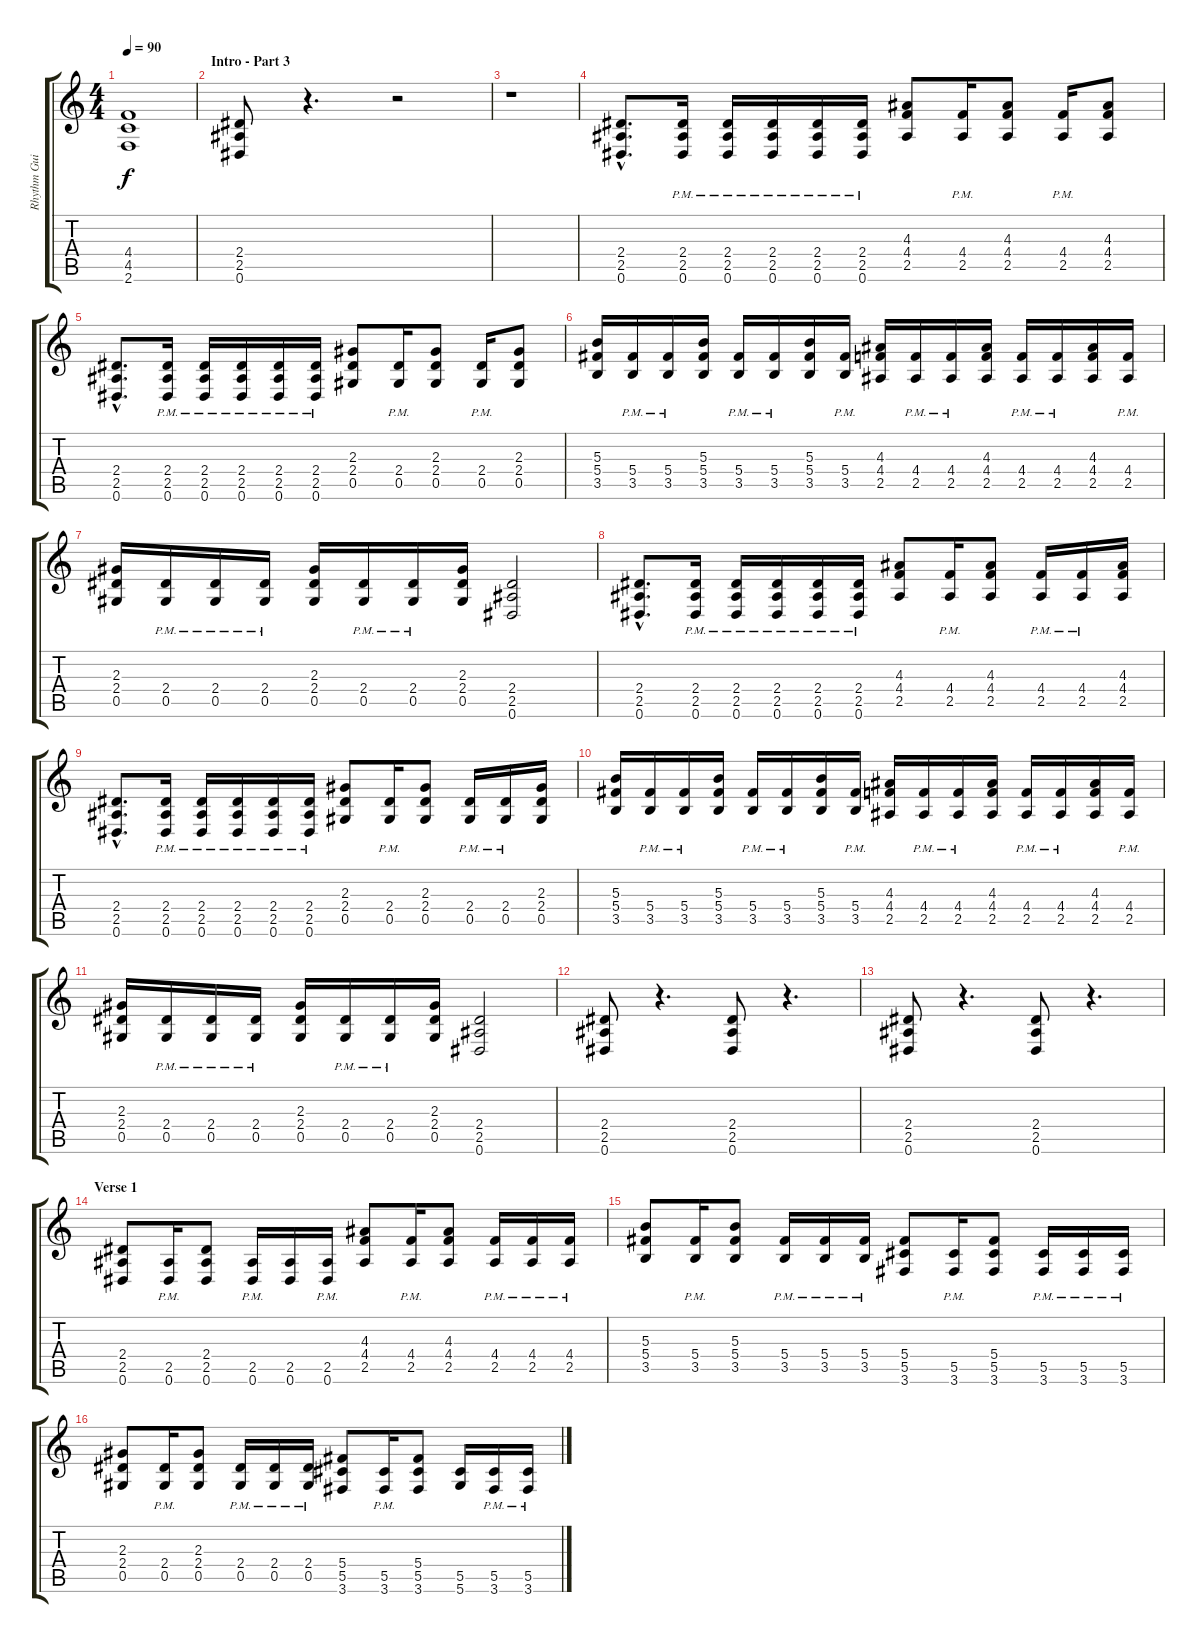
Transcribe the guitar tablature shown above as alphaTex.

\track ("Rhythm Guitar" "Rhythm Gui") {instrument overdrivenguitar}
\staff {score tabs}
\tuning (Eb4 Bb3 Gb3 Db3 Ab2 Eb2) {hide}
\ts (4 4)
\tempo 90
\clef g2
\ks c
(4.4 4.5 2.6).1{dy f} |
\section ("" "Intro - Part 3")
(2.4 2.5 0.6).8 r.4{d} r.2 |
r.1 |
(2.4{hac} 2.5{hac} 0.6{hac}).8{d} (2.4{pm} 2.5{pm} 0.6{pm}).16 (2.4{pm} 2.5{pm} 0.6{pm}).16 (2.4{pm} 2.5{pm} 0.6{pm}).16 (2.4{pm} 2.5{pm} 0.6{pm}).16 (2.4{pm} 2.5{pm} 0.6{pm}).16 (4.3 4.4 2.5).8 (4.4{pm} 2.5{pm}).16 (4.3 4.4 2.5).8 (4.4{pm} 2.5{pm}).16 (4.3 4.4 2.5).8 |
(2.4{hac} 2.5{hac} 0.6{hac}).8{d} (2.4{pm} 2.5{pm} 0.6{pm}).16 (2.4{pm} 2.5{pm} 0.6{pm}).16 (2.4{pm} 2.5{pm} 0.6{pm}).16 (2.4{pm} 2.5{pm} 0.6{pm}).16 (2.4{pm} 2.5{pm} 0.6).16 (2.3 2.4 0.5).8 (2.4{pm} 0.5{pm}).16 (2.3 2.4 0.5).8 (2.4{pm} 0.5{pm}).16 (2.3 2.4 0.5).8 |
(5.3 5.4 3.5).16 (5.4{pm} 3.5{pm}).16 (5.4{pm} 3.5{pm}).16 (5.3 5.4 3.5).16 (5.4{pm} 3.5{pm}).16 (5.4{pm} 3.5{pm}).16 (5.3 5.4 3.5).16 (5.4{pm} 3.5{pm}).16 (4.3 4.4 2.5).16 (4.4{pm} 2.5{pm}).16 (4.4{pm} 2.5{pm}).16 (4.3 4.4 2.5).16 (4.4{pm} 2.5{pm}).16 (4.4{pm} 2.5{pm}).16 (4.3 4.4 2.5).16 (4.4{pm} 2.5{pm}).16 |
(2.3 2.4 0.5).16 (2.4{pm} 0.5{pm}).16 (2.4{pm} 0.5{pm}).16 (2.4{pm} 0.5{pm}).16 (2.3 2.4 0.5).16 (2.4{pm} 0.5{pm}).16 (2.4{pm} 0.5{pm}).16 (2.3 2.4 0.5).16 (2.4 2.5 0.6).2 |
(2.4{hac} 2.5{hac} 0.6{hac}).8{d} (2.4{pm} 2.5{pm} 0.6{pm}).16 (2.4{pm} 2.5{pm} 0.6{pm}).16 (2.4{pm} 2.5{pm} 0.6{pm}).16 (2.4{pm} 2.5{pm} 0.6{pm}).16 (2.4{pm} 2.5{pm} 0.6{pm}).16 (4.3 4.4 2.5).8 (4.4{pm} 2.5{pm}).16 (4.3 4.4 2.5).8 (4.4{pm} 2.5{pm}).16 (4.4{pm} 2.5{pm}).16 (4.3 4.4 2.5).16 |
(2.4{hac} 2.5{hac} 0.6{hac}).8{d} (2.4{pm} 2.5{pm} 0.6{pm}).16 (2.4{pm} 2.5{pm} 0.6{pm}).16 (2.4{pm} 2.5{pm} 0.6{pm}).16 (2.4{pm} 2.5{pm} 0.6{pm}).16 (2.4{pm} 2.5{pm} 0.6).16 (2.3 2.4 0.5).8 (2.4{pm} 0.5{pm}).16 (2.3 2.4 0.5).8 (2.4{pm} 0.5{pm}).16 (2.4{pm} 0.5{pm}).16 (2.3 2.4 0.5).16 |
(5.3 5.4 3.5).16 (5.4{pm} 3.5{pm}).16 (5.4{pm} 3.5{pm}).16 (5.3 5.4 3.5).16 (5.4{pm} 3.5{pm}).16 (5.4{pm} 3.5{pm}).16 (5.3 5.4 3.5).16 (5.4{pm} 3.5{pm}).16 (4.3 4.4 2.5).16 (4.4{pm} 2.5{pm}).16 (4.4{pm} 2.5{pm}).16 (4.3 4.4 2.5).16 (4.4{pm} 2.5{pm}).16 (4.4{pm} 2.5{pm}).16 (4.3 4.4 2.5).16 (4.4{pm} 2.5{pm}).16 |
(2.3 2.4 0.5).16 (2.4{pm} 0.5{pm}).16 (2.4{pm} 0.5{pm}).16 (2.4{pm} 0.5{pm}).16 (2.3 2.4 0.5).16 (2.4{pm} 0.5{pm}).16 (2.4{pm} 0.5{pm}).16 (2.3 2.4 0.5).16 (2.4 2.5 0.6).2 |
(2.4 2.5 0.6).8 r.4{d} (2.4 2.5 0.6).8 r.4{d} |
(2.4 2.5 0.6).8 r.4{d} (2.4 2.5 0.6).8 r.4{d} |
\section ("" "Verse 1")
(2.4 2.5 0.6).8 (2.5{pm} 0.6{pm}).16 (2.4 2.5 0.6).8 (2.5{pm} 0.6{pm}).16 (2.5 0.6).16 (2.5{pm} 0.6{pm}).16 (4.3 4.4 2.5).8 (4.4{pm} 2.5{pm}).16 (4.3 4.4 2.5).8 (4.4{pm} 2.5{pm}).16 (4.4{pm} 2.5{pm}).16 (4.4{pm} 2.5{pm}).16 |
(5.3 5.4 3.5).8 (5.4{pm} 3.5{pm}).16 (5.3 5.4 3.5).8 (5.4{pm} 3.5{pm}).16 (5.4{pm} 3.5{pm}).16 (5.4{pm} 3.5{pm}).16 (5.4 5.5 3.6).8 (5.5{pm} 3.6{pm}).16 (5.4 5.5 3.6).8 (5.5{pm} 3.6{pm}).16 (5.5{pm} 3.6{pm}).16 (5.5{pm} 3.6{pm}).16 |
(2.3 2.4 0.5).8 (2.4{pm} 0.5{pm}).16 (2.3 2.4 0.5).8 (2.4{pm} 0.5{pm}).16 (2.4{pm} 0.5{pm}).16 (2.4{pm} 0.5{pm}).16 (5.4 5.5 3.6).8 (5.5{pm} 3.6{pm}).16 (5.4 5.5 3.6).8 (5.5 5.6).16 (5.5{pm} 3.6{pm}).16 (5.5{pm} 3.6{pm}).16
